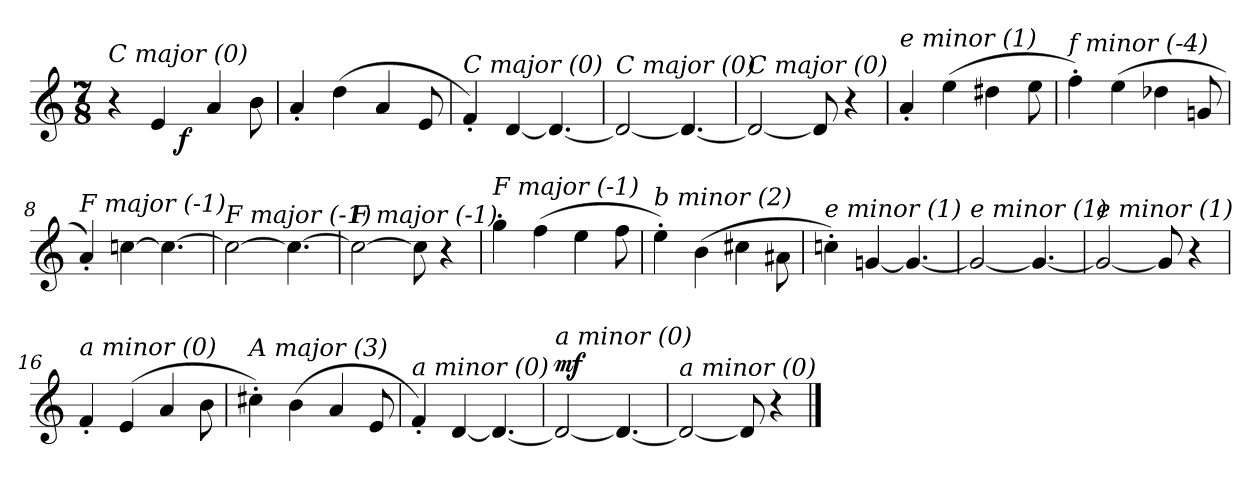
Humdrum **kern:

**kern	**dynam
*part1	*part1
*staff1	*staff1
*clefG2	*
*k[]	*
*M7/8	*
*MM120	*
=1	=1
*^	*
!LO:TX:i:t=C major (0)	!	!
4r	4.ryy	.
4e/	.	.
!	!	!LO:DY:b
.	2ryy	f
4a/	.	.
8b\	.	.
=2	=2	=2
!LO:TX:i:t=C major (0)	!	!
*v	*v	*
4a'/	.
(>4dd\	.
4a/	.
8e/	.
=3	=3
!LO:TX:i:t=C major (0)	!
4f'/)	.
[4d/	.
4.d/_	.
=4	=4
!LO:TX:i:t=C major (0)	!
2d/_	.
4.d/_	.
=5	=5
!LO:TX:i:t=C major (0)	!
2d/_	.
8d/]	.
4r	.
=6	=6
!LO:TX:i:t=e minor (1)	!
4a'/	.
(>4ee\	.
4dd#X\	.
8ee\	.
=7	=7
!LO:TX:i:t=f minor (-4)	!
4ff'\)	.
(>4ee\	.
4dd-Xi\	.
8gn/	.
=8	=8
!LO:TX:i:t=F major (-1)	!
4a'/)	.
[4ccn\	.
4.cc\_	.
=9	=9
!LO:TX:i:t=F major (-1)	!
2cc\_	.
4.cc\_	.
!!LO:LB:g=z
=10	=10
!LO:TX:i:t=F major (-1)	!
2cc\_	.
8cc\]	.
4r	.
=11	=11
!LO:TX:i:t=F major (-1)	!
4gg'\	.
(>4ff\	.
4ee\	.
8ff\	.
=12	=12
!LO:TX:i:t=b minor (2)	!
4ee'\)	.
(>4b\	.
4cc#X\	.
8a#Xi\	.
=13	=13
!LO:TX:i:t=e minor (1)	!
4ccn'\)	.
[4gn/	.
4.g/_	.
=14	=14
!LO:TX:i:t=e minor (1)	!
2g/_	.
4.g/_	.
=15	=15
!LO:TX:i:t=e minor (1)	!
2g/_	.
8g/]	.
4r	.
=16	=16
!LO:TX:i:t=a minor (0)	!
4f'/	.
(>4e/	.
4a/	.
8b\	.
=17	=17
!LO:TX:i:t=A major (3)	!
4cc#X'\)	.
(>4b\	.
4a/	.
8e/	.
=18	=18
!LO:TX:i:t=a minor (0)	!
4f'/)	.
[4d/	.
4.d/_	.
=19	=19
!LO:TX:i:t=a minor (0)	!
!	!LO:DY:a
2d/_	mf
4.d/_	.
!!LO:LB:g=z
=20	=20
!LO:TX:i:t=a minor (0)	!
2d/_	.
8d/]	.
4r	.
==	==
*-	*-
